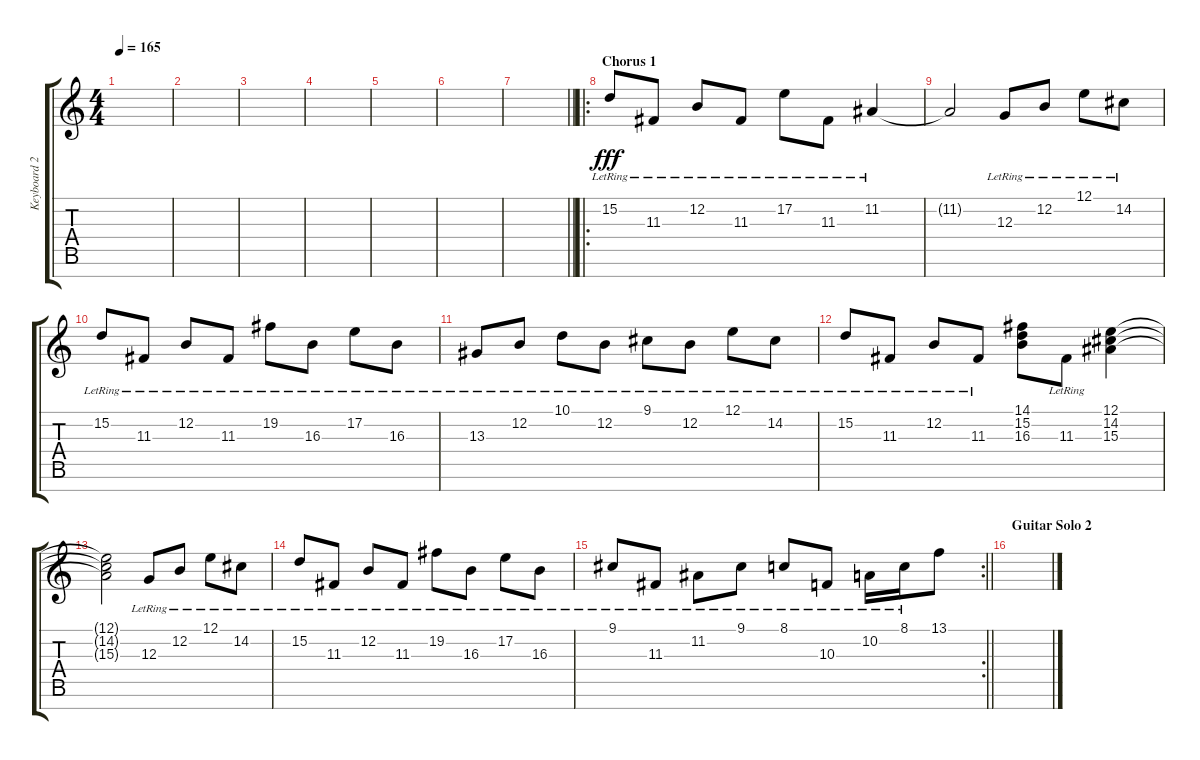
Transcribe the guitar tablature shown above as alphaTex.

\track ("Keyboard 2" "Keyboard 2") {instrument brightacousticpiano}
\staff {score tabs}
\tuning (E4 B3 G3 D3 A2 E2 B1) {hide}
\ts (4 4)
\tempo 165
\clef g2
\ks c
|
|
|
|
|
|
\barLineRight lightlight
|
\ro
\section ("" "Chorus 1")
15.2{lr}.8{dy fff instrument brightacousticpiano} 11.3{lr}.8 12.2{lr}.8 11.3{lr}.8 17.2{lr}.8 11.3{lr}.8 11.2{lr}.4 |
11.2{t}.2 12.3{lr}.8 12.2{lr}.8 12.1{lr}.8 14.2{lr}.8 |
15.2{lr}.8 11.3{lr}.8 12.2{lr}.8 11.3{lr}.8 19.2{lr}.8 16.3{lr}.8 17.2{lr}.8 16.3{lr}.8 |
13.3{lr}.8 12.2{lr}.8 10.1{lr}.8 12.2{lr}.8 9.1{lr}.8 12.2{lr}.8 12.1{lr}.8 14.2{lr}.8 |
15.2{lr}.8 11.3{lr}.8 12.2{lr}.8 11.3{lr}.8 (14.1 15.2 16.3).8 11.3{lr}.8 (12.1 14.2 15.3).4 |
(12.1{t} 14.2{t} 15.3{t}).2 12.3{lr}.8 12.2{lr}.8 12.1{lr}.8 14.2{lr}.8 |
15.2{lr}.8 11.3{lr}.8 12.2{lr}.8 11.3{lr}.8 19.2{lr}.8 16.3{lr}.8 17.2{lr}.8 16.3{lr}.8 |
\rc 2
\barLineRight lightlight
9.1{lr}.8 11.3{lr}.8 11.2{lr}.8 9.1{lr}.8 8.1{lr}.8 10.3{lr}.8 10.2{lr}.16 8.1{lr}.16 13.1.8 |
\section ("" "Guitar Solo 2")
